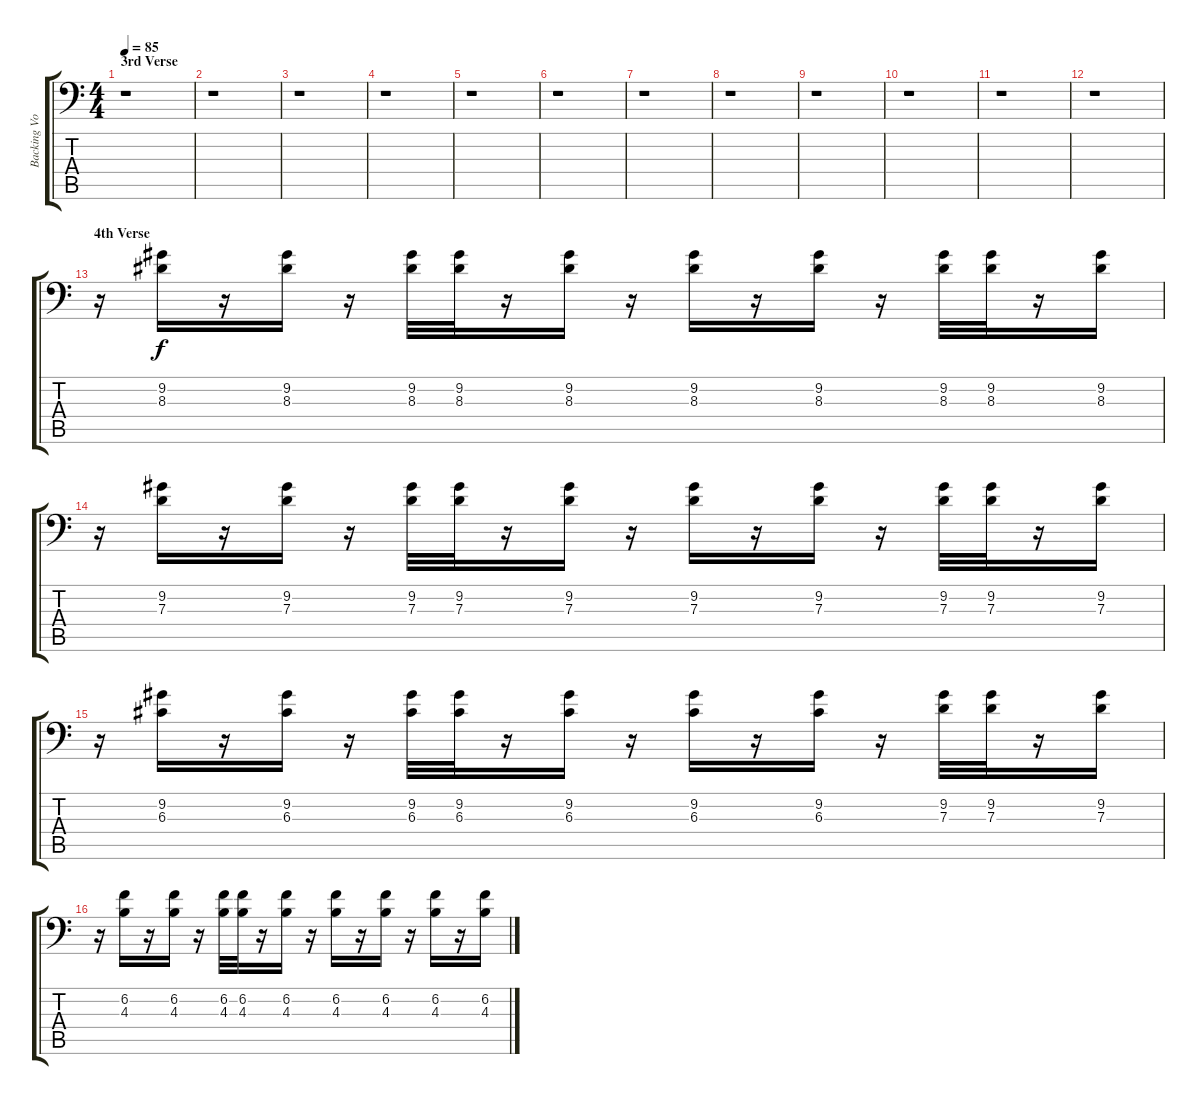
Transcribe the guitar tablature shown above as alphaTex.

\track ("Backing Vocals 1/Misc." "Backing Vo") {instrument lead6voice}
\staff {score tabs}
\tuning (E4 B3 G3 D3 A2 G1) {hide}
\ts (4 4)
\section ("" "3rd Verse")
\tempo 85
\clef f4
\ks c
r.1{dy fff} |
r.1 |
r.1 |
r.1 |
r.1 |
r.1 |
r.1 |
r.1 |
r.1 |
r.1 |
r.1 |
r.1 |
\section ("" "4th Verse")
r.16{volume 12 balance 13 instrument tangoaccordion} (9.2 8.3).16{dy f} r.16 (9.2 8.3).16 r.16 (9.2 8.3).32 (9.2 8.3).32 r.16 (9.2 8.3).16 r.16 (9.2 8.3).16 r.16 (9.2 8.3).16 r.16 (9.2 8.3).32 (9.2 8.3).32 r.16 (9.2 8.3).16 |
r.16 (9.2 7.3).16 r.16 (9.2 7.3).16 r.16 (9.2 7.3).32 (9.2 7.3).32 r.16 (9.2 7.3).16 r.16 (9.2 7.3).16 r.16 (9.2 7.3).16 r.16 (9.2 7.3).32 (9.2 7.3).32 r.16 (9.2 7.3).16 |
r.16 (9.2 6.3).16 r.16 (9.2 6.3).16 r.16 (9.2 6.3).32 (9.2 6.3).32 r.16 (9.2 6.3).16 r.16 (9.2 6.3).16 r.16 (9.2 6.3).16 r.16 (9.2 7.3).32 (9.2 7.3).32 r.16 (9.2 7.3).16 |
r.16 (6.2 4.3).16 r.16 (6.2 4.3).16 r.16 (6.2 4.3).32 (6.2 4.3).32 r.16 (6.2 4.3).16 r.16 (6.2 4.3).16 r.16 (6.2 4.3).16 r.16 (6.2 4.3).16 r.16 (6.2 4.3).16
